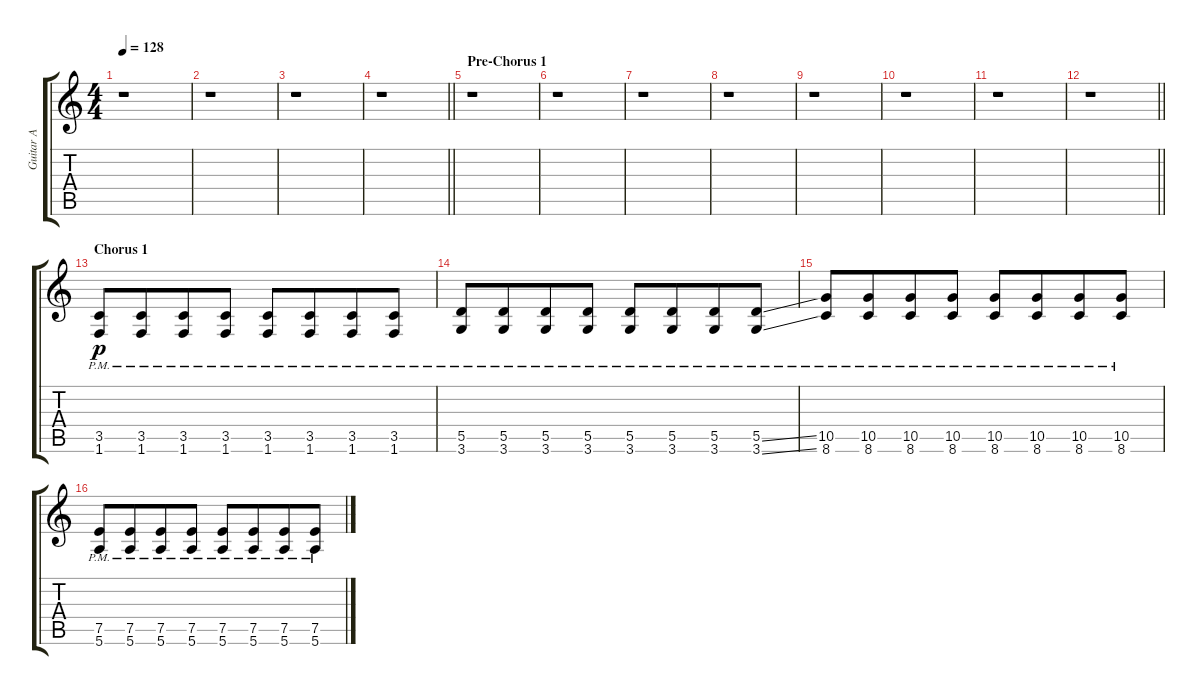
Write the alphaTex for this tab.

\track ("Guitar A" "Guitar A") {instrument electricguitarmuted}
\staff {score tabs}
\tuning (E4 B3 G3 D3 A2 E2) {hide}
\ts (4 4)
\tempo 128
\clef g2
\ks c
r.1{dy p} |
r.1 |
r.1 |
\barLineRight lightlight
r.1 |
\section ("" "Pre-Chorus 1")
r.1 |
r.1 |
r.1 |
r.1 |
r.1 |
r.1 |
r.1 |
\barLineRight lightlight
r.1 |
\section ("" "Chorus 1")
(3.5{pm} 1.6{pm}).8 (3.5{pm} 1.6{pm}).8{beam merge} (3.5{pm} 1.6{pm}).8 (3.5{pm} 1.6{pm}).8 (3.5{pm} 1.6{pm}).8 (3.5{pm} 1.6{pm}).8{beam merge} (3.5{pm} 1.6{pm}).8 (3.5{pm} 1.6{pm}).8 |
(5.5{pm} 3.6{pm}).8 (5.5{pm} 3.6{pm}).8{beam merge} (5.5{pm} 3.6{pm}).8 (5.5{pm} 3.6{pm}).8 (5.5{pm} 3.6{pm}).8 (5.5{pm} 3.6{pm}).8{beam merge} (5.5{pm} 3.6{pm}).8 (5.5{ss pm} 3.6{ss pm}).8 |
(10.5{pm} 8.6{pm}).8 (10.5{pm} 8.6{pm}).8{beam merge} (10.5{pm} 8.6{pm}).8 (10.5{pm} 8.6{pm}).8 (10.5{pm} 8.6{pm}).8 (10.5{pm} 8.6{pm}).8{beam merge} (10.5{pm} 8.6{pm}).8 (10.5{pm} 8.6{pm}).8 |
(7.5{pm} 5.6{pm}).8 (7.5{pm} 5.6{pm}).8{beam merge} (7.5{pm} 5.6{pm}).8 (7.5{pm} 5.6{pm}).8 (7.5{pm} 5.6{pm}).8 (7.5{pm} 5.6{pm}).8{beam merge} (7.5{pm} 5.6{pm}).8 (7.5{pm} 5.6{pm}).8
